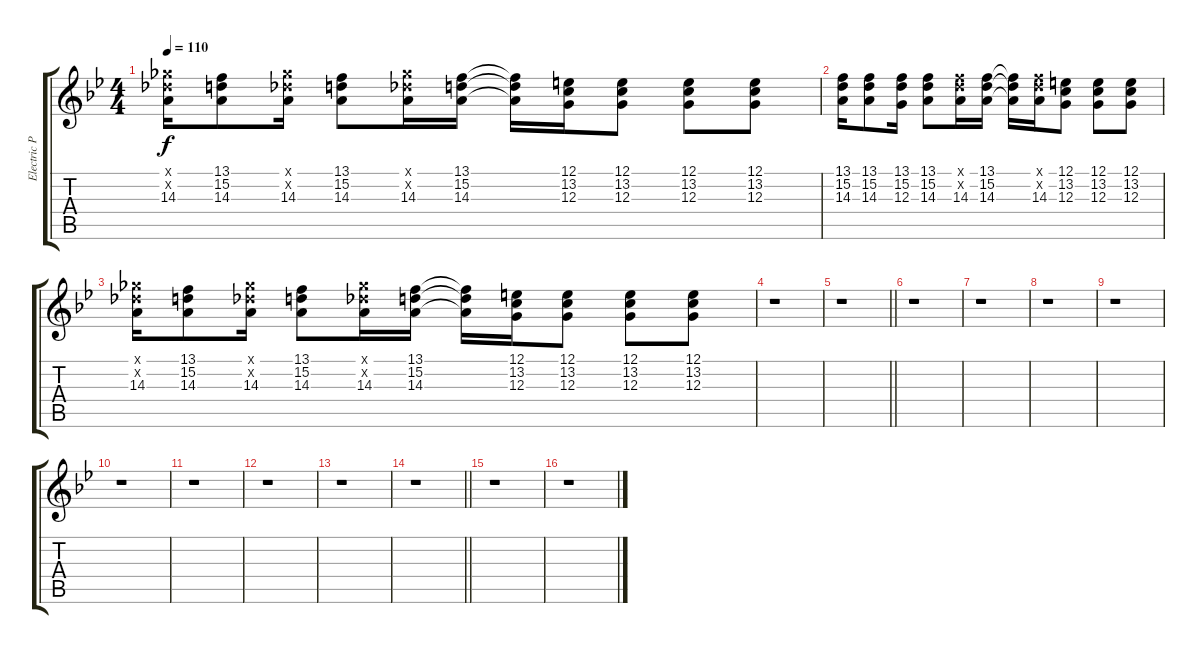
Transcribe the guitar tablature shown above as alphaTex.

\track ("Electric Piano (arranged for guitar)" "Electric P") {instrument electricgrandpiano}
\staff {score tabs}
\tuning (E4 B3 G3 D3 A2 E2) {hide}
\ts (4 4)
\tempo 110
\clef g2
\ks bb
(14.1{x} 14.2{x} 14.3).16{dy f} (13.1 15.2 14.3).8 (14.1{x} 14.2{x} 14.3).16 (13.1 15.2 14.3).8 (14.1{x} 14.2{x} 14.3).16 (13.1 15.2 14.3).16 (13.1{t} 15.2{t} 14.3{t}).16 (12.1 13.2 12.3).16 (12.1 13.2 12.3).8 (12.1 13.2 12.3).8 (12.1 13.2 12.3).8 |
(13.1 15.2 14.3).16 (13.1 15.2 14.3).8 (13.1 15.2 12.3).16 (13.1 15.2 14.3).8 (13.1{x} 15.2{x} 14.3).16 (13.1 15.2 14.3).16 (13.1{t} 15.2{t} 14.3{t}).16 (13.1{x} 15.2{x} 14.3).16 (12.1 13.2 12.3).8 (12.1 13.2 12.3).8 (12.1 13.2 12.3).8 |
(14.1{x} 14.2{x} 14.3).16 (13.1 15.2 14.3).8 (14.1{x} 14.2{x} 14.3).16 (13.1 15.2 14.3).8 (14.1{x} 14.2{x} 14.3).16 (13.1 15.2 14.3).16 (13.1{t} 15.2{t} 14.3{t}).16 (12.1 13.2 12.3).16 (12.1 13.2 12.3).8 (12.1 13.2 12.3).8 (12.1 13.2 12.3).8 |
r.1 |
\barLineRight lightlight
r.1 |
r.1 |
r.1 |
r.1 |
r.1 |
r.1 |
r.1 |
r.1 |
r.1 |
\barLineRight lightlight
r.1 |
r.1 |
r.1
